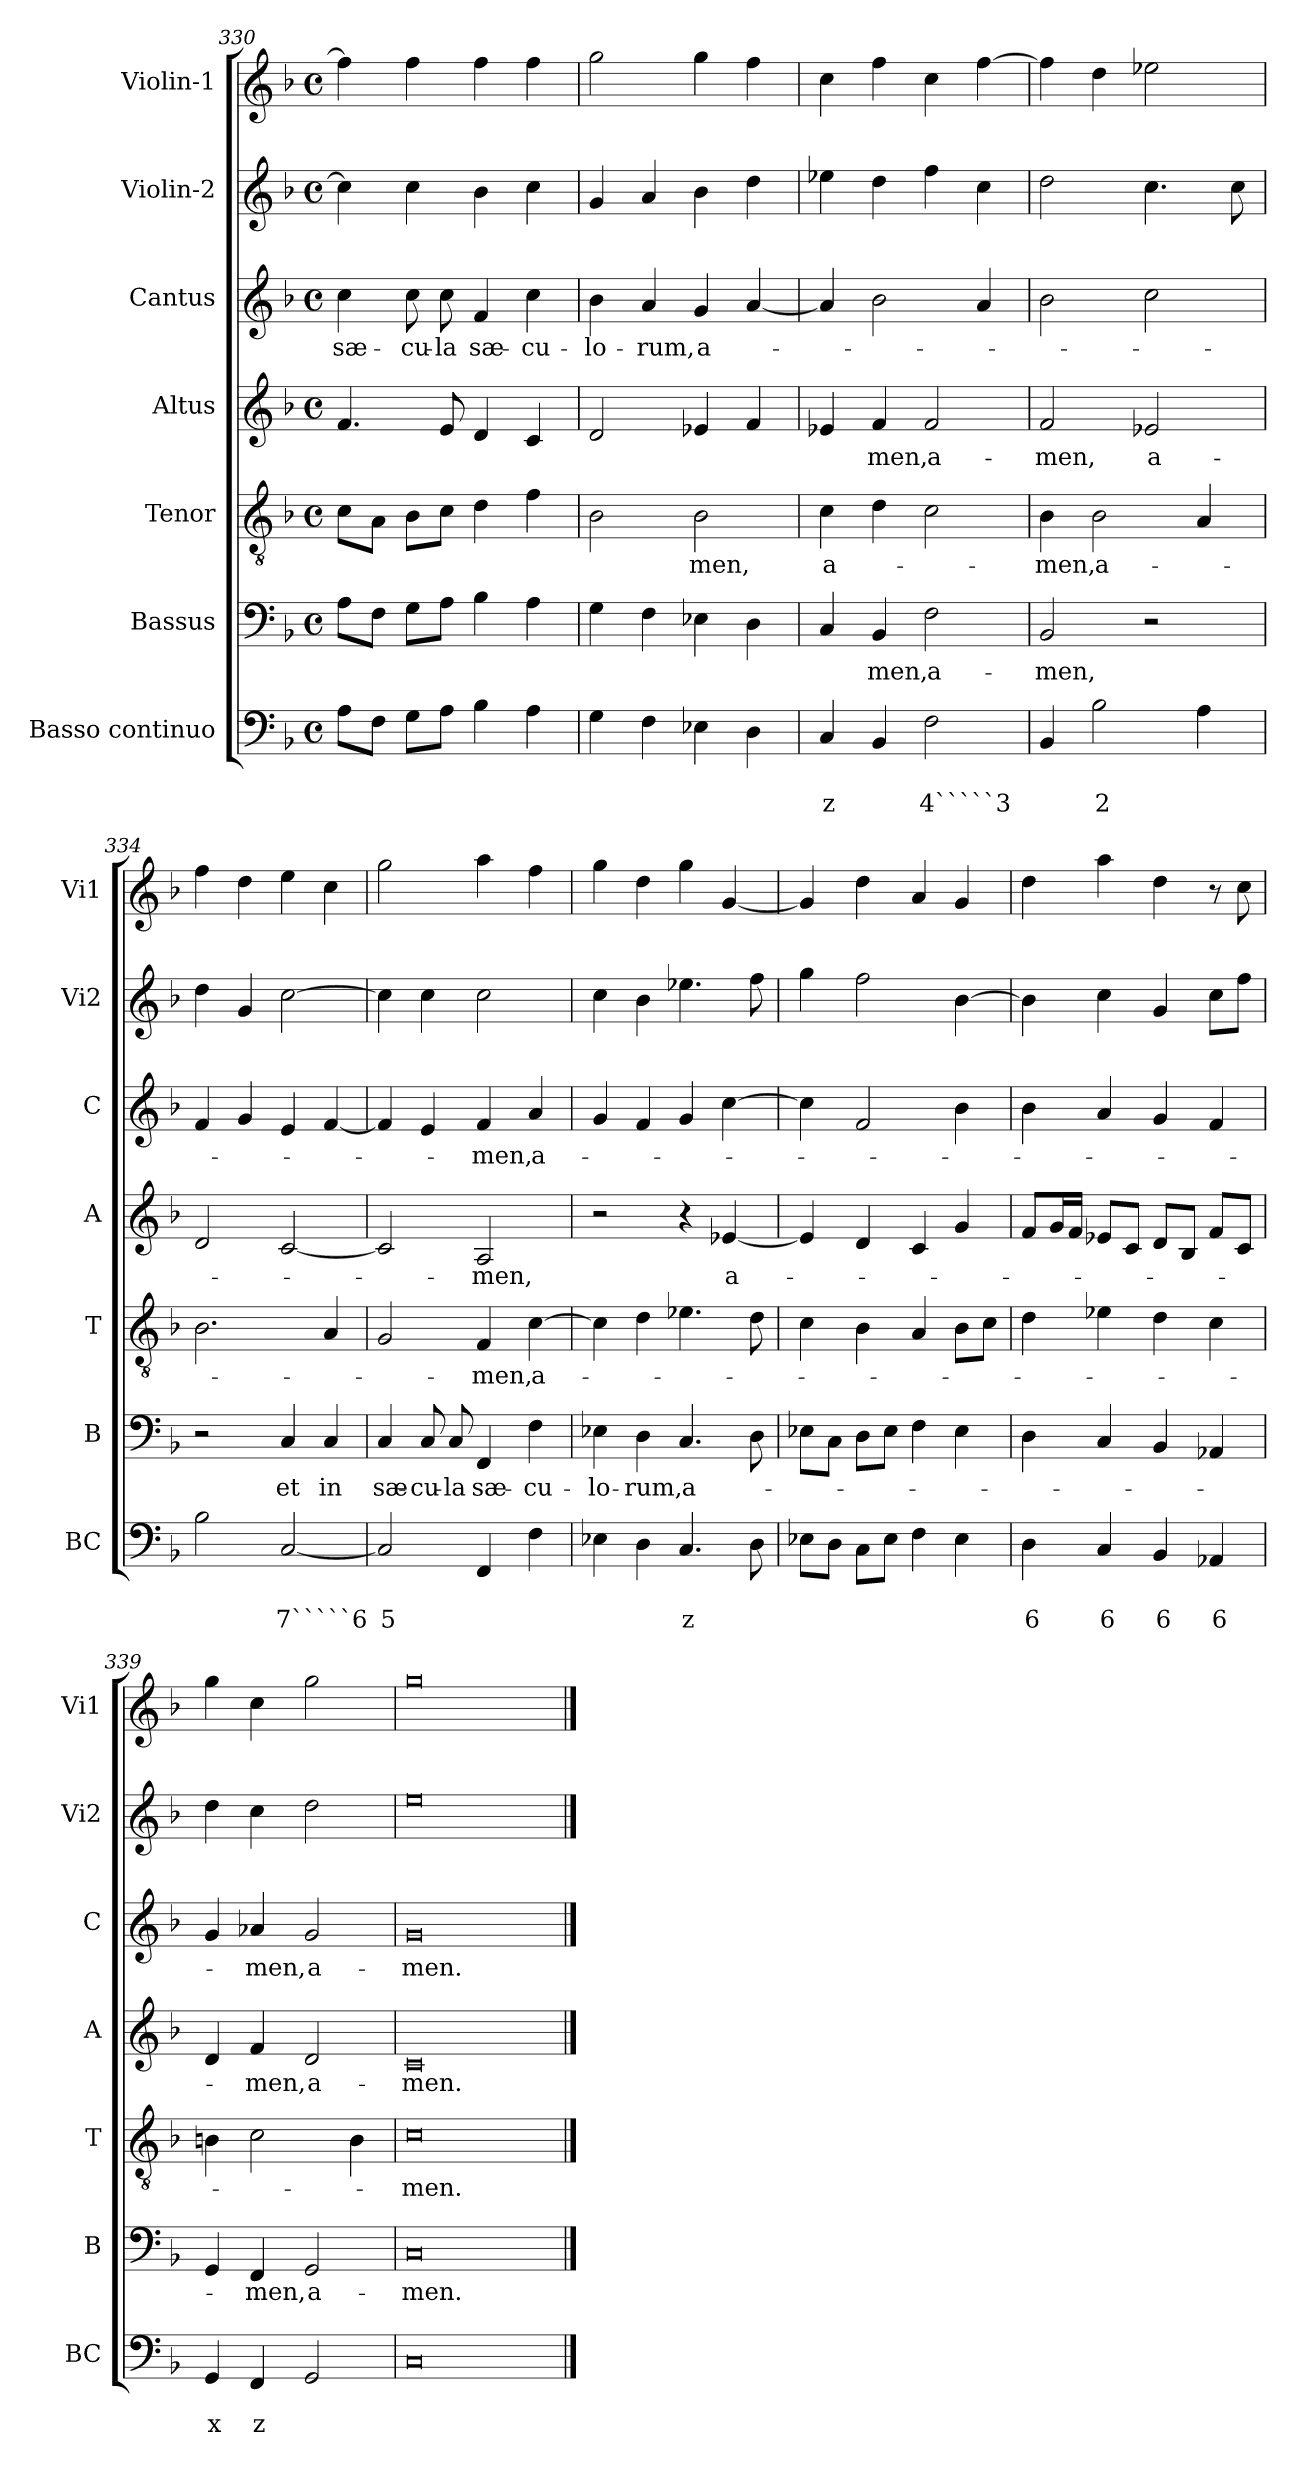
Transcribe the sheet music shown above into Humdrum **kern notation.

**kern	**text	**text	**kern	**text	**kern	**text	**kern	**text	**kern	**text	**kern	**kern
*part7	*part7	*part7	*part6	*part6	*part5	*part5	*part4	*part4	*part3	*part3	*part2	*part1
*staff7	*staff7	*staff7	*staff6	*staff6	*staff5	*staff5	*staff4	*staff4	*staff3	*staff3	*staff2	*staff1
*I"Basso continuo	*	*	*I"Bassus	*	*I"Tenor	*	*I"Altus	*	*I"Cantus	*	*I"Violin-2	*I"Violin-1
*I'BC	*	*	*I'B	*	*I'T	*	*I'A	*	*I'C	*	*I'Vi2	*I'Vi1
*clefF4	*	*	*clefF4	*	*clefGv2	*	*clefG2	*	*clefG2	*	*clefG2	*clefG2
*k[b-]	*	*	*k[b-]	*	*k[b-]	*	*k[b-]	*	*k[b-]	*	*k[b-]	*k[b-]
*F:	*	*	*F:	*	*F:	*	*F:	*	*F:	*	*F:	*F:
*M4/4	*	*	*M4/4	*	*M4/4	*	*M4/4	*	*M4/4	*	*M4/4	*M4/4
*met(c)	*	*	*met(c)	*	*met(c)	*	*met(c)	*	*met(c)	*	*met(c)	*met(c)
=330	=330	=330	=330	=330	=330	=330	=330	=330	=330	=330	=330	=330
!	!	!	!	!	!	!	!	!	!	!LO:LY:b	!	!
8A\L	.	.	8A\L	.	8c\L	.	4.f/	.	4cc\	sæ-	4cc\]	4ff\]
8F\J	.	.	8F\J	.	8A\J	.	.	.	.	.	.	.
!	!	!	!	!	!	!	!	!	!	!LO:LY:b	!	!
8G\L	.	.	8G\L	.	8B-\L	.	.	.	8cc\	-cu-	4cc\	4ff\
!	!	!	!	!	!	!	!	!	!	!LO:LY:b	!	!
8A\J	.	.	8A\J	.	8c\J	.	8e/	.	8cc\	-la	.	.
!	!	!	!	!	!	!	!	!	!	!LO:LY:b	!	!
4B-\	.	.	4B-\	.	4d\	.	4d/	.	4f/	sæ-	4b-\	4ff\
!	!	!	!	!	!	!	!	!	!	!LO:LY:b	!	!
4A\	.	.	4A\	.	4f\	.	4c/	.	4cc\	-cu-	4cc\	4ff\
!!LO:PB:g=z
=331	=331	=331	=331	=331	=331	=331	=331	=331	=331	=331	=331	=331
!	!	!	!	!	!	!	!	!	!	!LO:LY:b	!	!
4G\	.	.	4G\	.	2B-\	.	2d/	.	4b-\	-lo-	4g/	2gg\
!	!	!	!	!	!	!	!	!	!	!LO:LY:b	!	!
4F\	.	.	4F\	.	.	.	.	.	4a/	-rum,	4a/	.
!	!	!	!	!	!	!LO:LY:b	!	!	!	!LO:LY:b	!	!
4E-X\	.	.	4E-X\	.	2B-\	-men,	4e-X/	.	4g/	a-	4b-\	4gg\
4D\	.	.	4D\	.	.	.	4f/	.	[4a/	.	4dd\	4ff\
=332	=332	=332	=332	=332	=332	=332	=332	=332	=332	=332	=332	=332
!	!	!LO:LY:b	!	!	!	!LO:LY:b	!	!	!	!	!	!
4C/	.	z	4C/	.	4c\	a-	4e-X/	.	4a/]	.	4ee-X\	4cc\
!	!	!	!	!LO:LY:b	!	!	!	!LO:LY:b	!	!	!	!
4BB-/	.	.	4BB-/	-men,	4d\	.	4f/	-men,	2b-\	.	4dd\	4ff\
!	!	!LO:LY:b	!	!LO:LY:b	!	!	!	!LO:LY:b	!	!	!	!
2F\	.	4`````3	2F\	a-	2c\	.	2f/	a-	.	.	4ff\	4cc\
.	.	.	.	.	.	.	.	.	4a/	.	4cc\	[4ff\
=333	=333	=333	=333	=333	=333	=333	=333	=333	=333	=333	=333	=333
!	!	!	!	!LO:LY:b	!	!LO:LY:b	!	!LO:LY:b	!	!	!	!
4BB-/	.	.	2BB-/	-men,	4B-\	-men,	2f/	-men,	2b-\	.	2dd\	4ff\]
!	!	!LO:LY:b	!	!	!	!LO:LY:b	!	!	!	!	!	!
2B-\	.	2	.	.	2B-\	a-	.	.	.	.	.	4dd\
!	!	!	!	!	!	!	!	!LO:LY:b	!	!	!	!
.	.	.	2r	.	.	.	2e-X/	a-	2cc\	.	4.cc\	2ee-X\
4A\	.	.	.	.	4A/	.	.	.	.	.	.	.
.	.	.	.	.	.	.	.	.	.	.	8cc\	.
=334	=334	=334	=334	=334	=334	=334	=334	=334	=334	=334	=334	=334
2B-\	.	.	2r	.	2.B-\	.	2d/	.	4f/	.	4dd\	4ff\
.	.	.	.	.	.	.	.	.	4g/	.	4g/	4dd\
!	!	!LO:LY:b	!	!LO:LY:b	!	!	!	!	!	!	!	!
[2C/	.	7`````6	4C/	et	.	.	[2c/	.	4e/	.	[2cc\	4ee\
!	!	!	!	!LO:LY:b	!	!	!	!	!	!	!	!
.	.	.	4C/	in	4A/	.	.	.	[4f/	.	.	4cc\
=335	=335	=335	=335	=335	=335	=335	=335	=335	=335	=335	=335	=335
!	!	!LO:LY:b	!	!LO:LY:b	!	!	!	!	!	!	!	!
2C/]	.	5	4C/	sæ-	2G/	.	2c/]	.	4f/]	.	4cc\]	2gg\
!	!	!	!	!LO:LY:b	!	!	!	!	!	!	!	!
.	.	.	8C/	-cu-	.	.	.	.	4e/	.	4cc\	.
!	!	!	!	!LO:LY:b	!	!	!	!	!	!	!	!
.	.	.	8C/	-la	.	.	.	.	.	.	.	.
!	!	!	!	!LO:LY:b	!	!LO:LY:b	!	!LO:LY:b	!	!LO:LY:b	!	!
4FF/	.	.	4FF/	sæ-	4F/	-men,	2A/	-men,	4f/	-men,	2cc\	4aa\
!	!	!	!	!LO:LY:b	!	!LO:LY:b	!	!	!	!LO:LY:b	!	!
4F\	.	.	4F\	-cu-	[4c\	a-	.	.	4a/	a-	.	4ff\
!!LO:LB:g=z
=336	=336	=336	=336	=336	=336	=336	=336	=336	=336	=336	=336	=336
!	!	!	!	!LO:LY:b	!	!	!	!	!	!	!	!
4E-X\	.	.	4E-X\	-lo-	4c\]	.	2r	.	4g/	.	4cc\	4gg\
!	!	!	!	!LO:LY:b	!	!	!	!	!	!	!	!
4D\	.	.	4D\	-rum,	4d\	.	.	.	4f/	.	4b-\	4dd\
!	!	!LO:LY:b	!	!LO:LY:b	!	!	!	!	!	!	!	!
4.C/	.	z	4.C/	a-	4.e-X\	.	4r	.	4g/	.	4.ee-X\	4gg\
!	!	!	!	!	!	!	!	!LO:LY:b	!	!	!	!
.	.	.	.	.	.	.	[4e-X/	a-	[4cc\	.	.	[4g/
8D\	.	.	8D\	.	8d\	.	.	.	.	.	8ff\	.
=337	=337	=337	=337	=337	=337	=337	=337	=337	=337	=337	=337	=337
8E-X\L	.	.	8E-X\L	.	4c\	.	4e-/]	.	4cc\]	.	4gg\	4g/]
8D\J	.	.	8C\J	.	.	.	.	.	.	.	.	.
8C\L	.	.	8D\L	.	4B-\	.	4d/	.	2f/	.	2ff\	4dd\
8E-\J	.	.	8E-\J	.	.	.	.	.	.	.	.	.
4F\	.	.	4F\	.	4A/	.	4c/	.	.	.	.	4a/
4E-\	.	.	4E-\	.	8B-\L	.	4g/	.	4b-\	.	[4b-\	4g/
.	.	.	.	.	8c\J	.	.	.	.	.	.	.
=338	=338	=338	=338	=338	=338	=338	=338	=338	=338	=338	=338	=338
!	!	!LO:LY:b	!	!	!	!	!	!	!	!	!	!
4D\	.	6	4D\	.	4d\	.	8f/L	.	4b-\	.	4b-\]	4dd\
.	.	.	.	.	.	.	16g/L	.	.	.	.	.
.	.	.	.	.	.	.	16f/JJ	.	.	.	.	.
!	!	!LO:LY:b	!	!	!	!	!	!	!	!	!	!
4C/	.	6	4C/	.	4e-X\	.	8e-X/L	.	4a/	.	4cc\	4aa\
.	.	.	.	.	.	.	8c/J	.	.	.	.	.
!	!	!LO:LY:b	!	!	!	!	!	!	!	!	!	!
4BB-/	.	6	4BB-/	.	4d\	.	8d/L	.	4g/	.	4g/	4dd\
.	.	.	.	.	.	.	8B-/J	.	.	.	.	.
!	!	!LO:LY:b	!	!	!	!	!	!	!	!	!	!
4AA-X/	.	6	4AA-X/	.	4c\	.	8f/L	.	4f/	.	8cc\L	8r
.	.	.	.	.	.	.	8c/J	.	.	.	8ff\J	8cc\
=339	=339	=339	=339	=339	=339	=339	=339	=339	=339	=339	=339	=339
!	!	!LO:LY:b	!	!	!	!	!	!	!	!	!	!
4GG/	.	x	4GG/	.	4Bn\	.	4d/	.	4g/	.	4dd\	4gg\
!	!	!LO:LY:b	!	!LO:LY:b	!	!	!	!LO:LY:b	!	!LO:LY:b	!	!
4FF/	.	z	4FF/	-men,	2c\	.	4f/	-men,	4a-X/	-men,	4cc\	4cc\
!	!	!	!	!LO:LY:b	!	!	!	!LO:LY:b	!	!LO:LY:b	!	!
2GG/	.	.	2GG/	a-	.	.	2d/	a-	2g/	a-	2dd\	2gg\
.	.	.	.	.	4B\	.	.	.	.	.	.	.
=340	=340	=340	=340	=340	=340	=340	=340	=340	=340	=340	=340	=340
!	!	!	!	!LO:LY:b	!	!LO:LY:b	!	!LO:LY:b	!	!LO:LY:b	!	!
0C	.	.	0C	-men.	0c	-men.	0c	-men.	0g	-men.	0ee	0gg
==	==	==	==	==	==	==	==	==	==	==	==	==
*-	*-	*-	*-	*-	*-	*-	*-	*-	*-	*-	*-	*-
